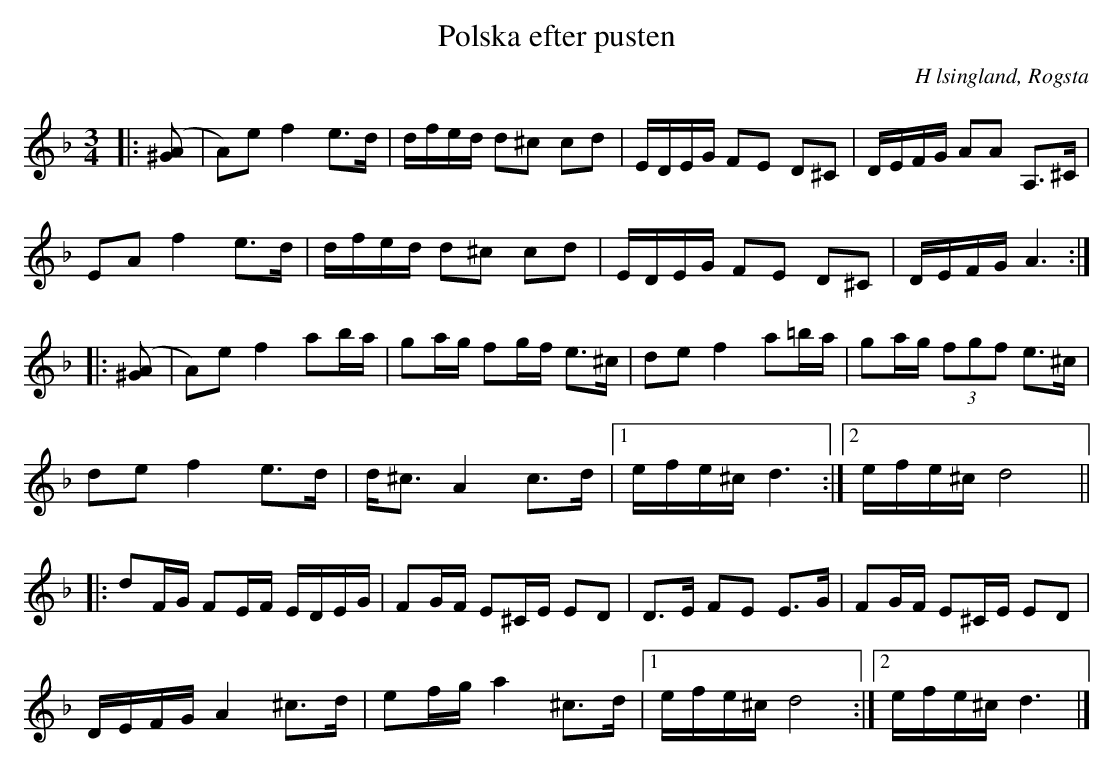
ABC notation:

X:1
T:Polska efter pusten
O:H lsingland, Rogsta
M:3/4
L:1/8
K:Dm
|:([^GA] | A)e f2 e>d | d/f/e/d/ d^c cd | E/D/E/G/ FE D^C | D/E/F/G/ AA A,>^C |
EA f2 e>d | d/f/e/d/ d^c cd | E/D/E/G/ FE D^C | D/E/F/G/ A3 :|
|: ([^GA] | A)e f2 ab/a/ | ga/g/ fg/f/ e>^c | de f2 a=b/a/ | ga/g/ (3fgf e>^c |
de f2 e>d | d<^c A2 c>d |1 e/f/e/^c/ d3 :|2 e/f/e/^c/ d4 ||
|: dF/G/ FE/F/ E/D/E/G/ | FG/F/ E^C/E/ ED | D>E FE E>G | FG/F/ E^C/E/ ED |
D/E/F/G/ A2 ^c>d | ef/g/ a2 ^c>d |1 e/f/e/^c/ d4 :|2 e/f/e/^c/ d3 |]
